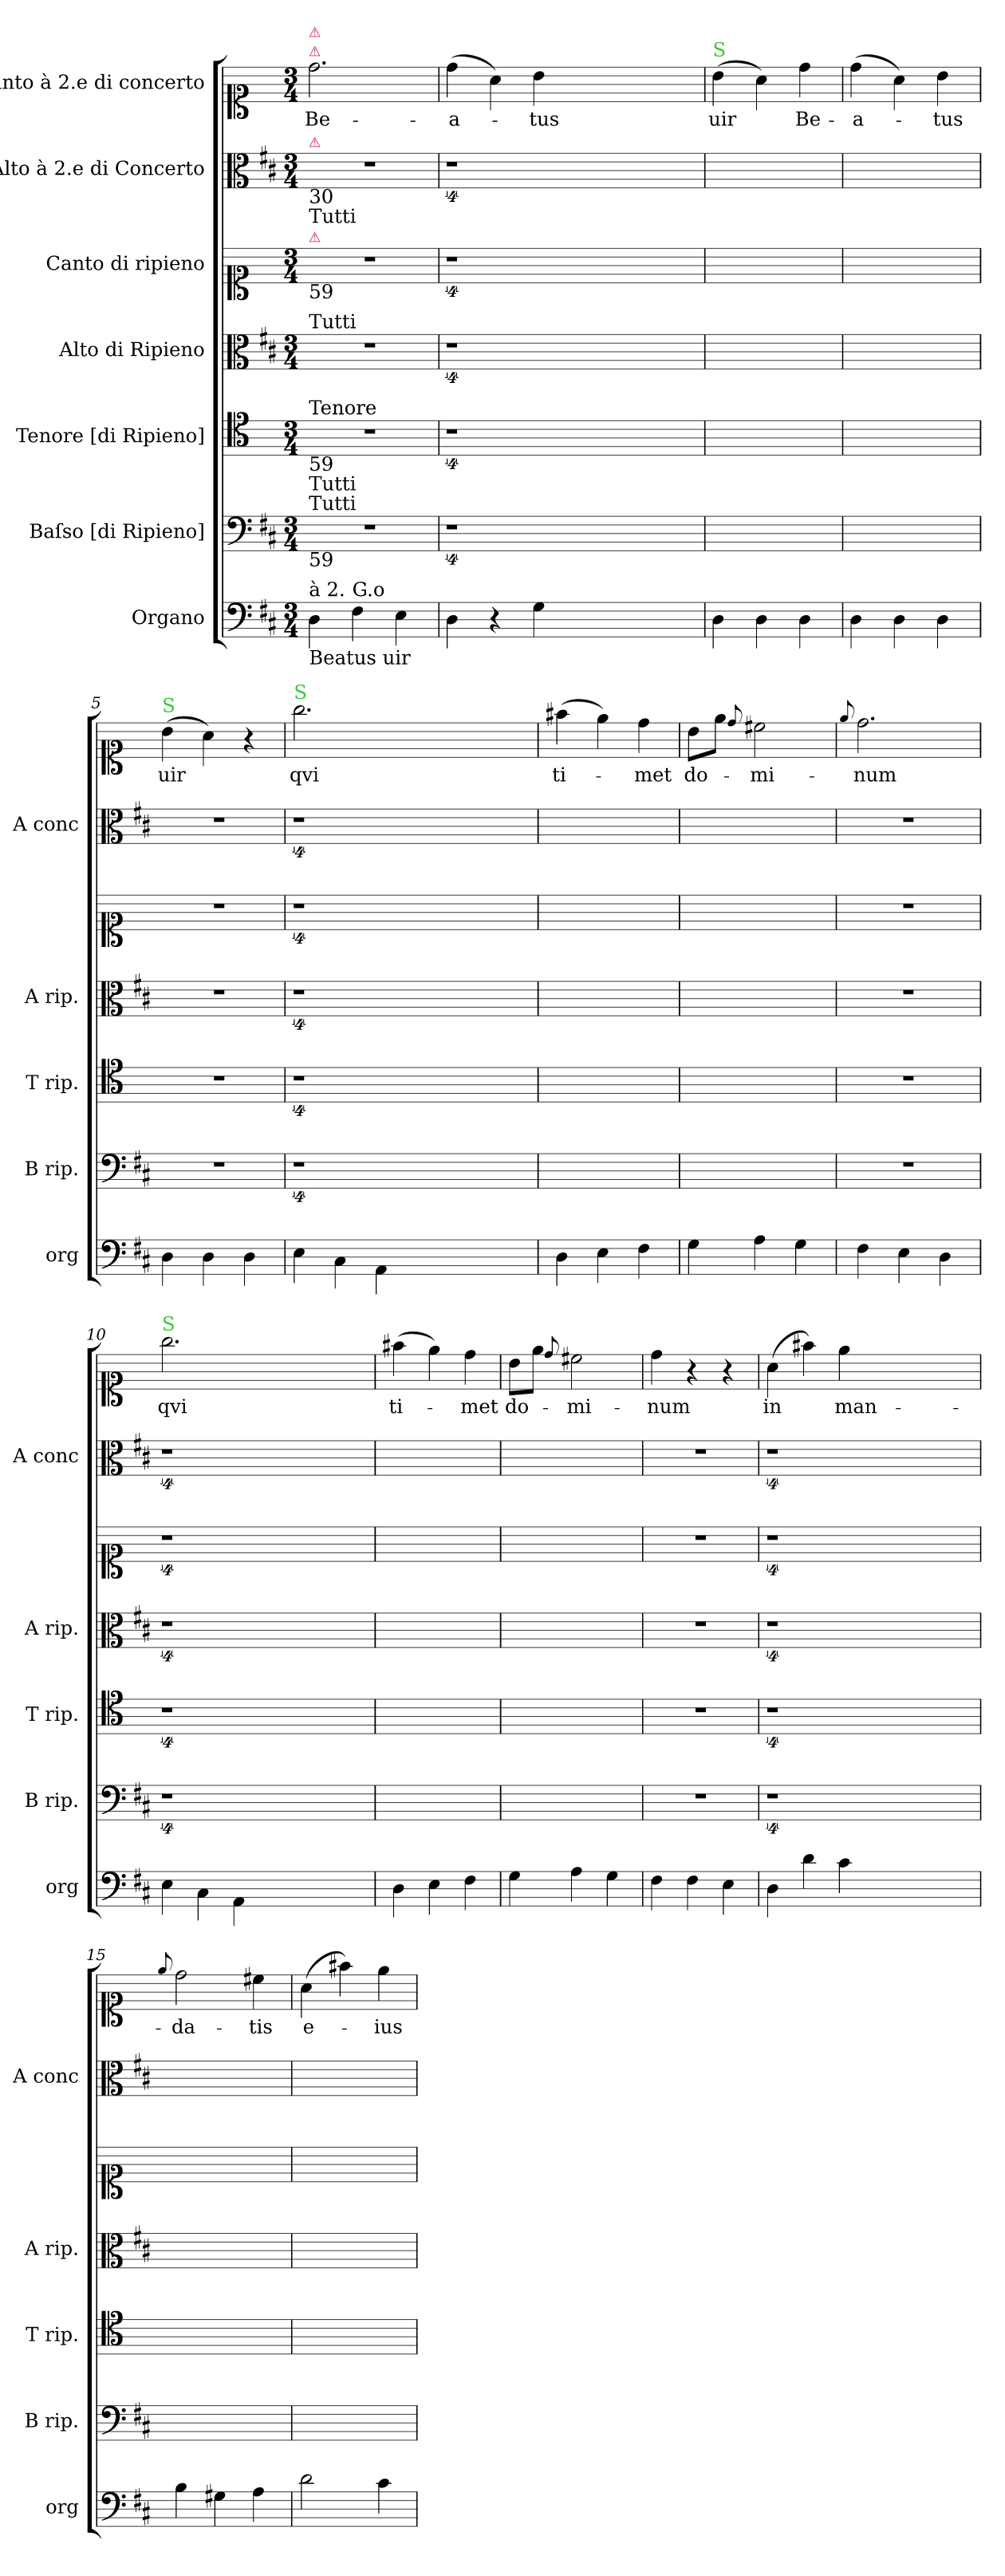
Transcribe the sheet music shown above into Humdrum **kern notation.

**kern	**kern	**kern	**kern	**kern	**kern	**kern	**text
*part7	*part6	*part5	*part4	*part3	*part2	*part1	*part1
*staff7	*staff6	*staff5	*staff4	*staff3	*staff2	*staff1	*staff1
*I"Organo	*I"Baſso [di Ripieno]	*I"Tenore [di Ripieno]	*I"Alto di Ripieno	*I"Canto di ripieno	*I"Alto à 2.e di Concerto	*I"Canto à 2.e di concerto	*
*I'org	*I'B rip.	*I'T rip.	*I'A rip.	*	*I'A conc	*	*
*clefF4	*clefF4	*clefC4	*clefC3	*clefC1	*clefC3	*clefC1	*
*k[f#c#]	*k[f#c#]	*	*k[f#c#]	*	*k[f#c#]	*	*
*M3/4	*M3/4	*M3/4	*M3/4	*M3/4	*M3/4	*M3/4	*
=1	=1	=1	=1	=1	=1	=1	=1
!	!	!	!	!	!	!LO:TX:a:color=crimson:t=⚠	!
!	!	!	!	!	!	!LO:TX:a:color=crimson:t=⚠	!
!	!	!	!	!	!LO:TX:a:color=crimson:t=⚠	!	!
!	!	!	!	!	!LO:TX:b:t=30	!	!
!	!	!	!	!LO:TX:a:color=crimson:t=⚠	!	!	!
!	!	!	!	!LO:TX:b:t=59	!	!	!
!	!	!	!	!LO:TX:a:t=Tutti	!	!	!
!	!	!	!LO:TX:a:t=Tutti	!	!	!	!
!	!	!LO:TX:b:t=59	!	!	!	!	!
!	!	!LO:TX:b:t=Tutti	!	!	!	!	!
!	!	!LO:TX:a:t=Tenore	!	!	!	!	!
!	!LO:TX:a:t=Tutti	!	!	!	!	!	!
!	!LO:TX:b:t=59	!	!	!	!	!	!
!LO:TX:b:t=Beatus uir	!	!	!	!	!	!	!
!LO:TX:a:t=à 2.	!	!	!	!	!	!	!
4D\	2.r	2.r	2.r	2.r	2.r	2.dd\	Be-
!LO:TX:a:t=G.o	!	!	!	!	!	!	!
4F#\	.	.	.	.	.	.	.
4E\	.	.	.	.	.	.	.
=2	=2	=2	=2	=2	=2	=2	=2
4D\	4%9r	4%9r	4%9r	4%9r	4%9r	(4dd\	-a-
4r	.	.	.	.	.	4a\)	.
4G\	.	.	.	.	.	4b\	-tus
1.ryy	.	.	.	.	.	1.ryy	.
=3	=3	=3	=3	=3	=3	=3	=3
!	!	!	!	!	!	!LO:TX:a:color=limegreen:t=S	!
4D\	2.ryy	2.ryy	2.ryy	2.ryy	2.ryy	(4b\	uir
4D\	.	.	.	.	.	4a\)	.
4D\	.	.	.	.	.	4dd\	Be-
=4	=4	=4	=4	=4	=4	=4	=4
4D\	2.ryy	2.ryy	2.ryy	2.ryy	2.ryy	(4dd\	-a-
4D\	.	.	.	.	.	4a\)	.
4D\	.	.	.	.	.	4b\	-tus
=5	=5	=5	=5	=5	=5	=5	=5
!	!	!	!	!	!	!LO:TX:a:color=limegreen:t=S	!
4D\	2.r	2.r	2.r	2.r	2.r	(4b\	uir
4D\	.	.	.	.	.	4a\)	.
4D\	.	.	.	.	.	4r	.
=6	=6	=6	=6	=6	=6	=6	=6
!	!	!	!	!	!	!LO:TX:a:color=limegreen:t=S	!
4E\	4%9r	4%9r	4%9r	4%9r	4%9r	2.gg\	qvi
4C#\	.	.	.	.	.	.	.
4AA\	.	.	.	.	.	.	.
1.ryy	.	.	.	.	.	1.ryy	.
=7	=7	=7	=7	=7	=7	=7	=7
4D\	2.ryy	2.ryy	2.ryy	2.ryy	2.ryy	(4ff#\	ti-
4E\	.	.	.	.	.	4ee\)	.
4F#\	.	.	.	.	.	4dd\	-met
=8	=8	=8	=8	=8	=8	=8	=8
4G\	2.ryy	2.ryy	2.ryy	2.ryy	2.ryy	8b\L	do-
.	.	.	.	.	.	8ee\J	.
.	.	.	.	.	.	8qqdd/	.
4A\	.	.	.	.	.	2cc#\	-mi-
4G\	.	.	.	.	.	.	.
=9	=9	=9	=9	=9	=9	=9	=9
.	.	.	.	.	.	8qqee/	.
4F#\	2.r	2.r	2.r	2.r	2.r	2.dd\	-num
4E\	.	.	.	.	.	.	.
4D\	.	.	.	.	.	.	.
=10	=10	=10	=10	=10	=10	=10	=10
!	!	!	!	!	!	!LO:TX:a:color=limegreen:t=S	!
4E\	4%9r	4%9r	4%9r	4%9r	4%9r	2.gg\	qvi
4C#\	.	.	.	.	.	.	.
4AA\	.	.	.	.	.	.	.
1.ryy	.	.	.	.	.	1.ryy	.
=11	=11	=11	=11	=11	=11	=11	=11
4D\	2.ryy	2.ryy	2.ryy	2.ryy	2.ryy	(4ff#\	ti-
4E\	.	.	.	.	.	4ee\)	.
4F#\	.	.	.	.	.	4dd\	-met
=12	=12	=12	=12	=12	=12	=12	=12
4G\	2.ryy	2.ryy	2.ryy	2.ryy	2.ryy	8b\L	do-
.	.	.	.	.	.	8ee\J	.
.	.	.	.	.	.	8qqdd/	.
4A\	.	.	.	.	.	2cc#\	-mi-
4G\	.	.	.	.	.	.	.
=13	=13	=13	=13	=13	=13	=13	=13
4F#\	2.r	2.r	2.r	2.r	2.r	4dd\	-num
4F#\	.	.	.	.	.	4r	.
4E\	.	.	.	.	.	4r	.
=14	=14	=14	=14	=14	=14	=14	=14
4D\	4%9r	4%9r	4%9r	4%9r	4%9r	(4a\	in
4d\	.	.	.	.	.	4ff#\)	.
4c#\	.	.	.	.	.	4ee\	man-
1.ryy	.	.	.	.	.	1.ryy	.
=15	=15	=15	=15	=15	=15	=15	=15
.	.	.	.	.	.	8qqee/	.
4B\	2.ryy	2.ryy	2.ryy	2.ryy	2.ryy	2dd\	-da-
4G#X\	.	.	.	.	.	.	.
4A\	.	.	.	.	.	4cc#\	-tis
=16	=16	=16	=16	=16	=16	=16	=16
2d\	2.ryy	2.ryy	2.ryy	2.ryy	2.ryy	(4a\	e-
.	.	.	.	.	.	4ff#\)	.
4c#\	.	.	.	.	.	4ee\	-ius
=	=	=	=	=	=	=	=
*-	*-	*-	*-	*-	*-	*-	*-
